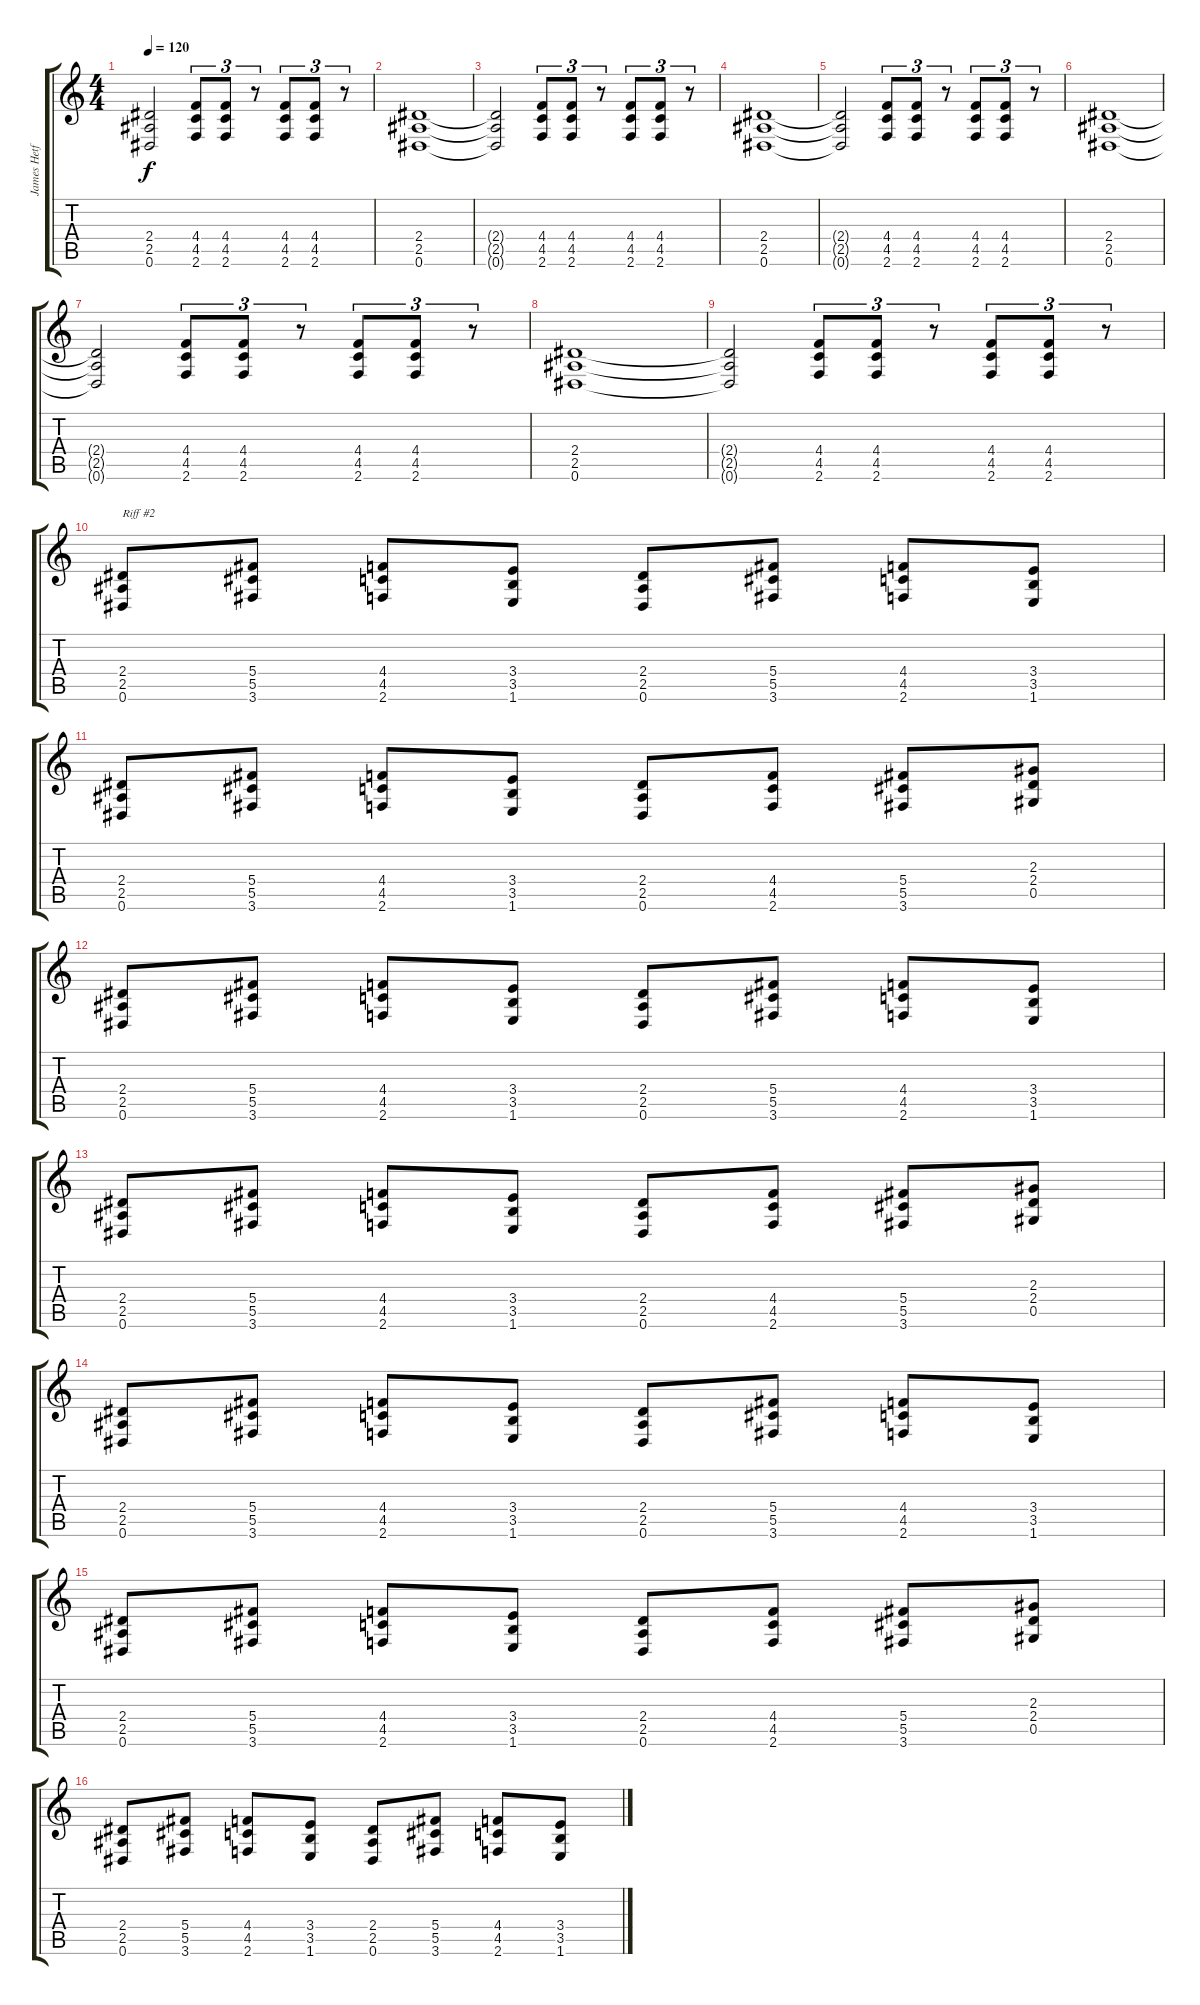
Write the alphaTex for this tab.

\track ("James Hetfield" "James Hetf") {instrument distortionguitar}
\staff {score tabs}
\tuning (Eb4 Bb3 Gb3 Db3 Ab2 Eb2) {hide}
\ts (4 4)
\tempo 120
\clef g2
\ks c
(2.4{t} 2.5{t} 0.6{t}).2{dy f} (4.4 4.5 2.6).8{tu (3 2)} (4.4 4.5 2.6).8{tu (3 2)} r.8{tu (3 2)} (4.4 4.5 2.6).8{tu (3 2)} (4.4 4.5 2.6).8{tu (3 2)} r.8{tu (3 2)} |
(2.4 2.5 0.6).1 |
(2.4{t} 2.5{t} 0.6{t}).2 (4.4 4.5 2.6).8{tu (3 2)} (4.4 4.5 2.6).8{tu (3 2)} r.8{tu (3 2)} (4.4 4.5 2.6).8{tu (3 2)} (4.4 4.5 2.6).8{tu (3 2)} r.8{tu (3 2)} |
(2.4 2.5 0.6).1 |
(2.4{t} 2.5{t} 0.6{t}).2 (4.4 4.5 2.6).8{tu (3 2)} (4.4 4.5 2.6).8{tu (3 2)} r.8{tu (3 2)} (4.4 4.5 2.6).8{tu (3 2)} (4.4 4.5 2.6).8{tu (3 2)} r.8{tu (3 2)} |
(2.4 2.5 0.6).1 |
(2.4{t} 2.5{t} 0.6{t}).2 (4.4 4.5 2.6).8{tu (3 2)} (4.4 4.5 2.6).8{tu (3 2)} r.8{tu (3 2)} (4.4 4.5 2.6).8{tu (3 2)} (4.4 4.5 2.6).8{tu (3 2)} r.8{tu (3 2)} |
(2.4 2.5 0.6).1 |
(2.4{t} 2.5{t} 0.6{t}).2 (4.4 4.5 2.6).8{tu (3 2)} (4.4 4.5 2.6).8{tu (3 2)} r.8{tu (3 2)} (4.4 4.5 2.6).8{tu (3 2)} (4.4 4.5 2.6).8{tu (3 2)} r.8{tu (3 2)} |
(2.4 2.5 0.6).8{txt "Riff #2"} (5.4 5.5 3.6).8 (4.4 4.5 2.6).8 (3.4 3.5 1.6).8 (2.4 2.5 0.6).8 (5.4 5.5 3.6).8 (4.4 4.5 2.6).8 (3.4 3.5 1.6).8 |
(2.4 2.5 0.6).8 (5.4 5.5 3.6).8 (4.4 4.5 2.6).8 (3.4 3.5 1.6).8 (2.4 2.5 0.6).8 (4.4 4.5 2.6).8 (5.4 5.5 3.6).8 (2.3 2.4 0.5).8 |
(2.4 2.5 0.6).8 (5.4 5.5 3.6).8 (4.4 4.5 2.6).8 (3.4 3.5 1.6).8 (2.4 2.5 0.6).8 (5.4 5.5 3.6).8 (4.4 4.5 2.6).8 (3.4 3.5 1.6).8 |
(2.4 2.5 0.6).8 (5.4 5.5 3.6).8 (4.4 4.5 2.6).8 (3.4 3.5 1.6).8 (2.4 2.5 0.6).8 (4.4 4.5 2.6).8 (5.4 5.5 3.6).8 (2.3 2.4 0.5).8 |
(2.4 2.5 0.6).8 (5.4 5.5 3.6).8 (4.4 4.5 2.6).8 (3.4 3.5 1.6).8 (2.4 2.5 0.6).8 (5.4 5.5 3.6).8 (4.4 4.5 2.6).8 (3.4 3.5 1.6).8 |
(2.4 2.5 0.6).8 (5.4 5.5 3.6).8 (4.4 4.5 2.6).8 (3.4 3.5 1.6).8 (2.4 2.5 0.6).8 (4.4 4.5 2.6).8 (5.4 5.5 3.6).8 (2.3 2.4 0.5).8 |
(2.4 2.5 0.6).8 (5.4 5.5 3.6).8 (4.4 4.5 2.6).8 (3.4 3.5 1.6).8 (2.4 2.5 0.6).8 (5.4 5.5 3.6).8 (4.4 4.5 2.6).8 (3.4 3.5 1.6).8
